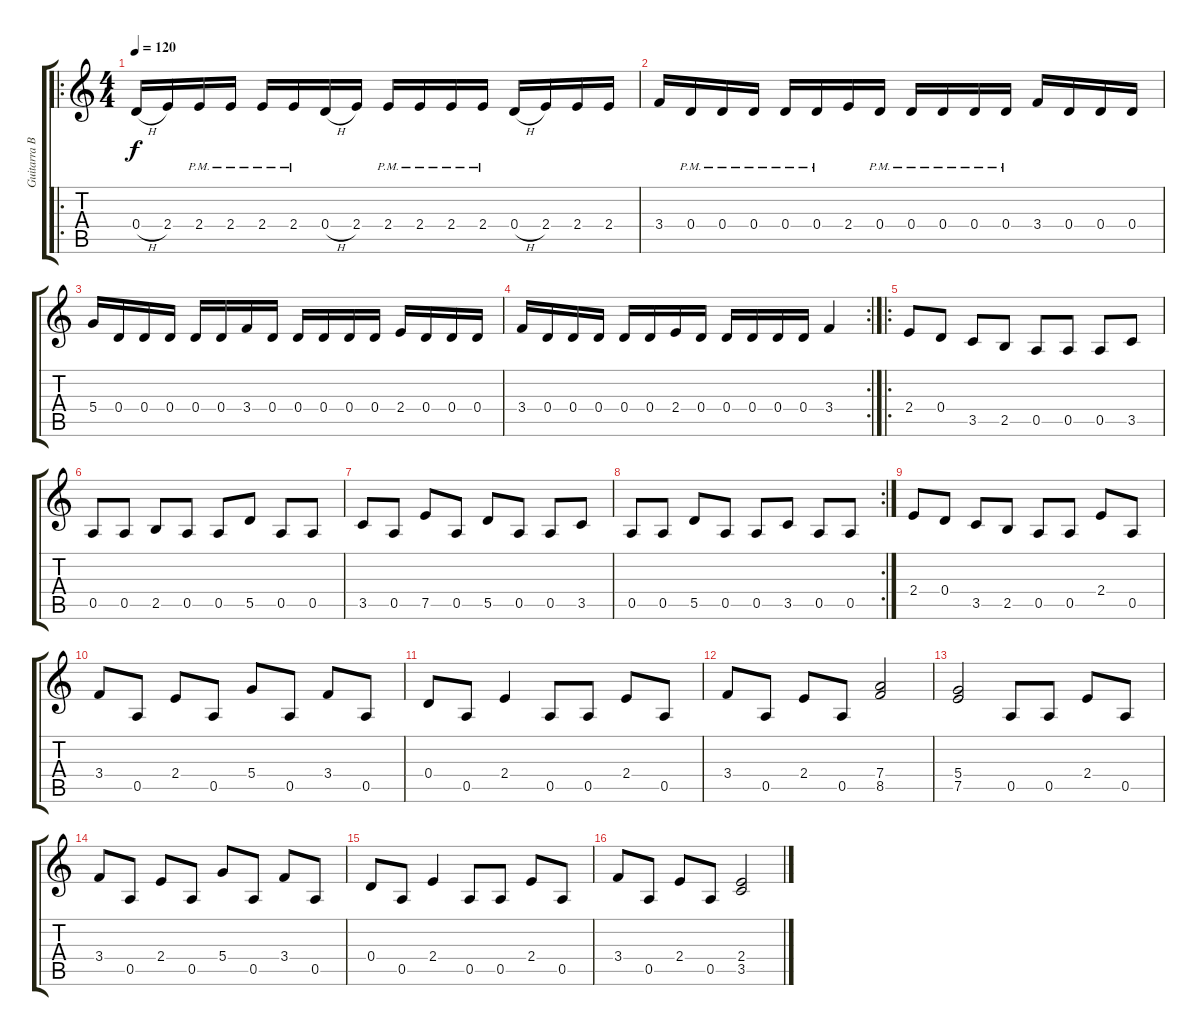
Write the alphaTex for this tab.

\track ("Guitarra Base" "Guitarra B") {instrument acousticguitarnylon}
\staff {score tabs}
\tuning (E4 B3 G3 D3 A2 E2) {hide}
\ro
\ts (4 4)
\tempo 120
\clef g2
\ks c
0.4{h}.16{dy f instrument acousticguitarnylon} 2.4.16 2.4{pm}.16 2.4{pm}.16 2.4{pm}.16 2.4{pm}.16 0.4{h}.16 2.4.16 2.4{pm}.16 2.4{pm}.16 2.4{pm}.16 2.4{pm}.16 0.4{h}.16 2.4.16 2.4.16 2.4.16 |
3.4.16 0.4{pm}.16 0.4{pm}.16 0.4{pm}.16 0.4{pm}.16 0.4{pm}.16 2.4.16 0.4{pm}.16 0.4{pm}.16 0.4{pm}.16 0.4{pm}.16 0.4{pm}.16 3.4.16 0.4.16 0.4.16 0.4.16 |
5.4.16 0.4.16 0.4.16 0.4.16 0.4.16 0.4.16 3.4.16 0.4.16 0.4.16 0.4.16 0.4.16 0.4.16 2.4.16 0.4.16 0.4.16 0.4.16 |
\rc 2
3.4.16 0.4.16 0.4.16 0.4.16 0.4.16 0.4.16 2.4.16 0.4.16 0.4.16 0.4.16 0.4.16 0.4.16 3.4.4 |
\ro
2.4.8 0.4.8 3.5.8 2.5.8 0.5.8 0.5.8 0.5.8 3.5.8 |
0.5.8 0.5.8 2.5.8 0.5.8 0.5.8 5.5.8 0.5.8 0.5.8 |
3.5.8 0.5.8 7.5.8 0.5.8 5.5.8 0.5.8 0.5.8 3.5.8 |
\rc 2
0.5.8 0.5.8 5.5.8 0.5.8 0.5.8 3.5.8 0.5.8 0.5.8 |
2.4.8 0.4.8 3.5.8 2.5.8 0.5.8 0.5.8 2.4.8 0.5.8 |
3.4.8 0.5.8 2.4.8 0.5.8 5.4.8 0.5.8 3.4.8 0.5.8 |
0.4.8 0.5.8 2.4.4 0.5.8 0.5.8 2.4.8 0.5.8 |
3.4.8 0.5.8 2.4.8 0.5.8 (7.4 8.5).2 |
(5.4 7.5).2 0.5.8 0.5.8 2.4.8 0.5.8 |
3.4.8 0.5.8 2.4.8 0.5.8 5.4.8 0.5.8 3.4.8 0.5.8 |
0.4.8 0.5.8 2.4.4 0.5.8 0.5.8 2.4.8 0.5.8 |
3.4.8 0.5.8 2.4.8 0.5.8 (2.4 3.5).2
